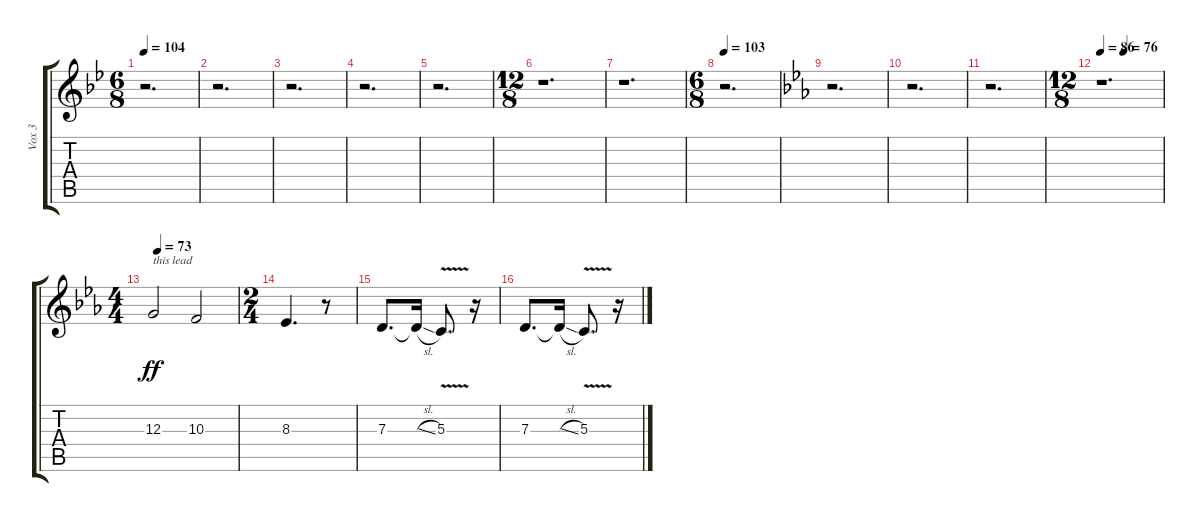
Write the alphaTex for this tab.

\track ("Vox 3" "Vox 3") {instrument sopranosax}
\staff {score tabs}
\tuning (E4 B3 G3 D3 A2 E2) {hide}
\ts (6 8)
\tempo 104
\clef g2
\ks bb
r.2{d dy f} |
r.2{d} |
r.2{d} |
r.2{d} |
r.2{d} |
\ts (12 8)
r.1{d} |
r.1{d} |
\ts (6 8)
\tempo 103
r.2{d} |
\ks eb
r.2{d} |
r.2{d} |
r.2{d} |
\ts (12 8)
\tempo 86
\tempo (76 0.375)
r.1{d} |
\ts (4 4)
\tempo (73 0.0625)
12.3.2{txt "this lead" dy ff balance 2} 10.3.2 |
\ts (2 4)
8.3.4{d} r.8 |
7.3.8{d} 7.3{sl t}.16 5.3{v}.8{d} r.16 |
7.3.8{d} 7.3{sl t}.16 5.3{v}.8{d} r.16
